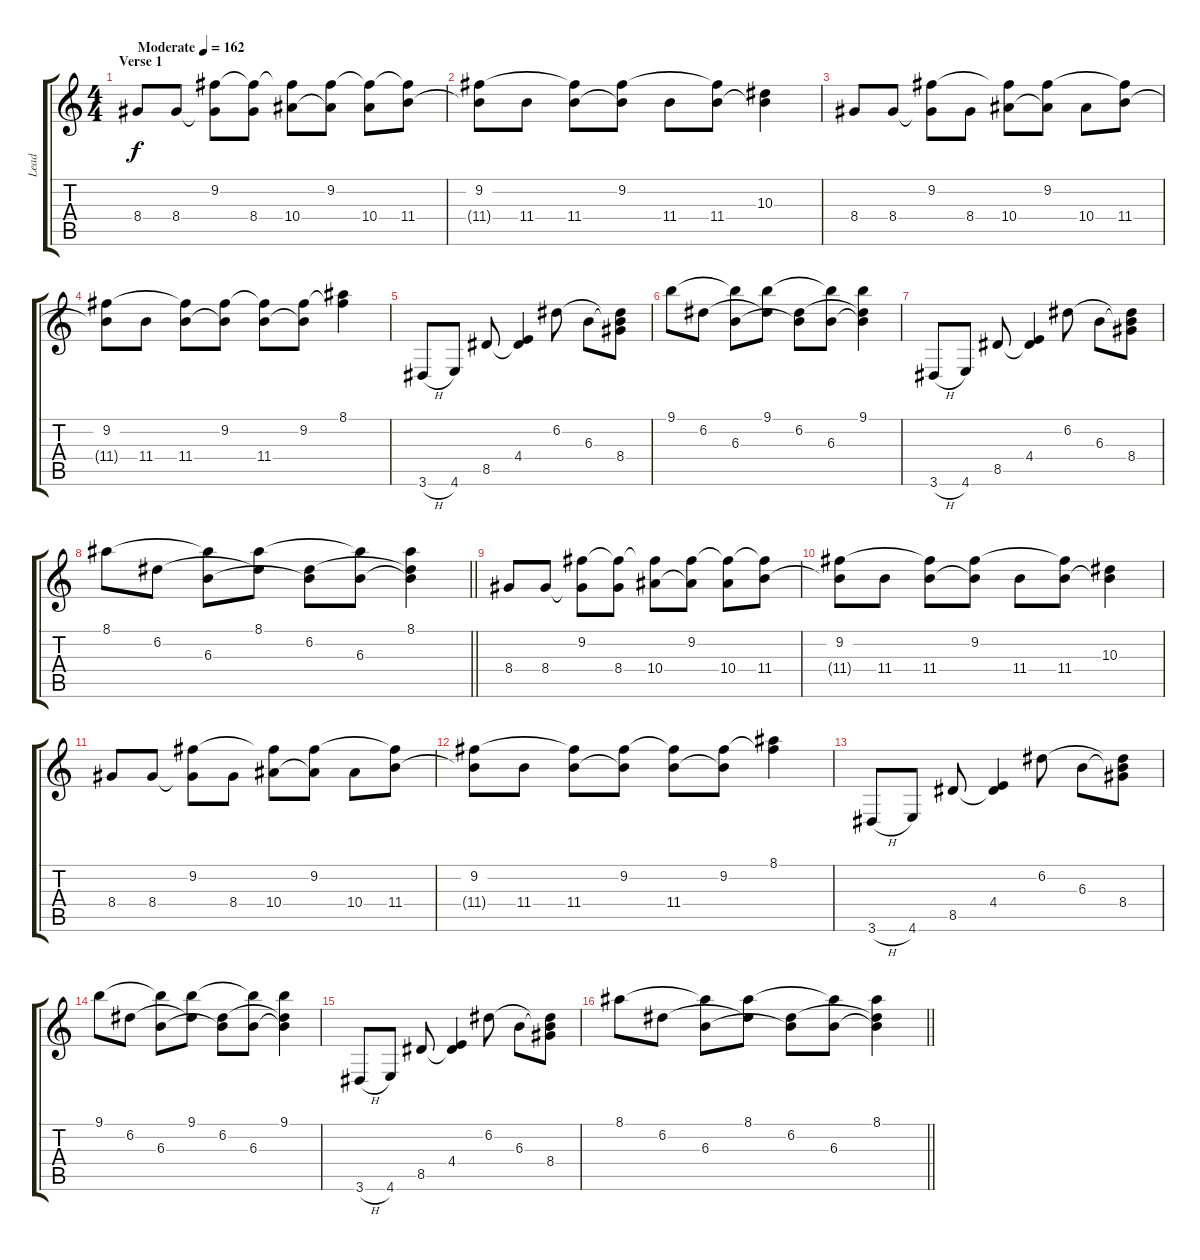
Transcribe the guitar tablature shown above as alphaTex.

\track ("Lead" "Lead") {instrument distortionguitar}
\staff {score tabs}
\tuning (D4 A3 F3 C3 G2 C2) {hide}
\ts (4 4)
\section ("" "Verse 1")
\tempo (162 "Moderate")
\clef g2
\ks c
8.4.8{dy f instrument distortionguitar} 8.4.8 (9.2 8.4{t}).8 (9.2{t} 8.4).8 (9.2{t} 10.4).8 (9.2 10.4{t}).8 (9.2{t} 10.4).8 (9.2{t} 11.4).8 |
(9.2 11.4{t}).8 11.4.8 (9.2{t} 11.4).8 (9.2 11.4{t}).8 11.4.8 (9.2{t} 11.4).8 (10.3 11.4{t}).4 |
8.4.8 8.4.8 (9.2 8.4{t}).8 8.4.8 (9.2{t} 10.4).8 (9.2 10.4{t}).8 10.4.8 (9.2{t} 11.4).8 |
(9.2 11.4{t}).8 11.4.8 (9.2{t} 11.4).8 (9.2 11.4{t}).8 (9.2{t} 11.4).8 (9.2 11.4{t}).8 (8.1 9.2{t}).4 |
3.6{h}.8 4.6.8 8.5.8 (4.4 8.5{t}).4 6.2.8 6.3.8 (6.2{t} 6.3{t} 8.4).8 |
9.1.8 6.2.8 (9.1{t} 6.3).8 (9.1 6.2{t}).8 (6.2 6.3{t}).8 (9.1{t} 6.3).8 (9.1 6.2{t} 6.3{t}).4 |
3.6{h}.8 4.6.8 8.5.8 (4.4 8.5{t}).4 6.2.8 6.3.8 (6.2{t} 6.3{t} 8.4).8 |
\barLineRight lightlight
8.1.8 6.2.8 (8.1{t} 6.3).8 (8.1 6.2{t}).8 (6.2 6.3{t}).8 (8.1{t} 6.3).8 (8.1 6.2{t} 6.3{t}).4 |
\section ("" "")
8.4.8 8.4.8 (9.2 8.4{t}).8 (9.2{t} 8.4).8 (9.2{t} 10.4).8 (9.2 10.4{t}).8 (9.2{t} 10.4).8 (9.2{t} 11.4).8 |
(9.2 11.4{t}).8 11.4.8 (9.2{t} 11.4).8 (9.2 11.4{t}).8 11.4.8 (9.2{t} 11.4).8 (10.3 11.4{t}).4 |
8.4.8 8.4.8 (9.2 8.4{t}).8 8.4.8 (9.2{t} 10.4).8 (9.2 10.4{t}).8 10.4.8 (9.2{t} 11.4).8 |
(9.2 11.4{t}).8 11.4.8 (9.2{t} 11.4).8 (9.2 11.4{t}).8 (9.2{t} 11.4).8 (9.2 11.4{t}).8 (8.1 9.2{t}).4 |
3.6{h}.8 4.6.8 8.5.8 (4.4 8.5{t}).4 6.2.8 6.3.8 (6.2{t} 6.3{t} 8.4).8 |
9.1.8 6.2.8 (9.1{t} 6.3).8 (9.1 6.2{t}).8 (6.2 6.3{t}).8 (9.1{t} 6.3).8 (9.1 6.2{t} 6.3{t}).4 |
3.6{h}.8 4.6.8 8.5.8 (4.4 8.5{t}).4 6.2.8 6.3.8 (6.2{t} 6.3{t} 8.4).8 |
\barLineRight lightlight
8.1.8 6.2.8 (8.1{t} 6.3).8 (8.1 6.2{t}).8 (6.2 6.3{t}).8 (8.1{t} 6.3).8 (8.1 6.2{t} 6.3{t}).4
